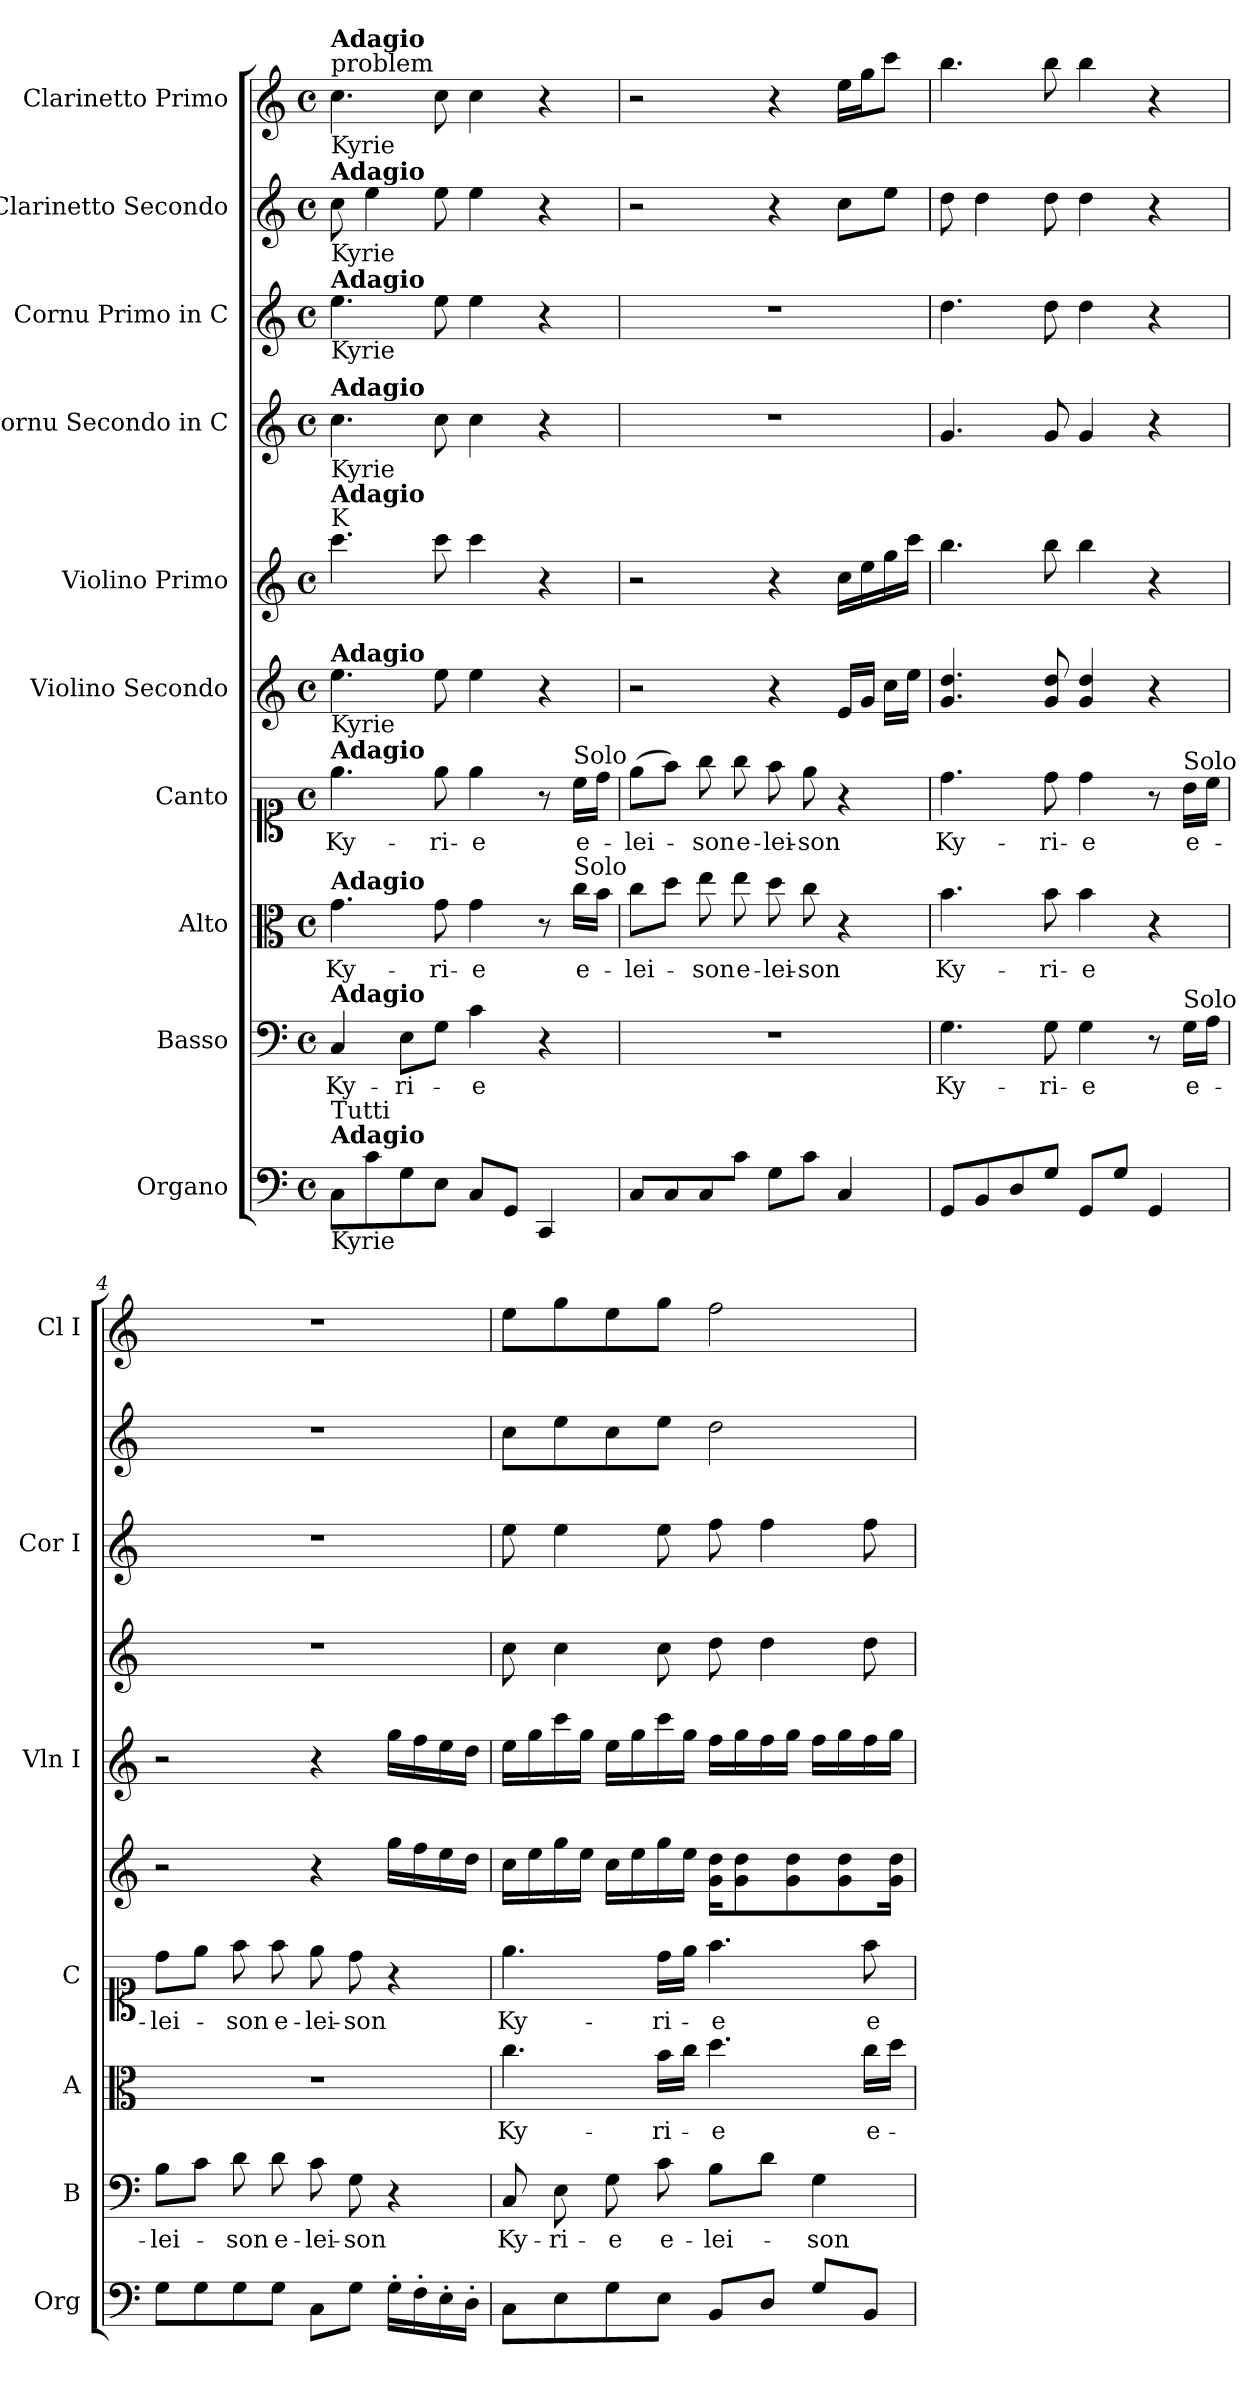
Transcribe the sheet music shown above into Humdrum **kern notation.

**kern	**kern	**text	**kern	**text	**kern	**text	**kern	**kern	**kern	**kern	**kern	**kern
*part10	*part9	*part9	*part8	*part8	*part7	*part7	*part6	*part5	*part4	*part3	*part2	*part1
*staff10	*staff9	*staff9	*staff8	*staff8	*staff7	*staff7	*staff6	*staff5	*staff4	*staff3	*staff2	*staff1
*I"Organo	*I"Basso	*	*I"Alto	*	*I"Canto	*	*I"Violino Secondo	*I"Violino Primo	*I"Cornu Secondo in C	*I"Cornu Primo in C	*I"Clarinetto Secondo	*I"Clarinetto Primo
*I'Org	*I'B	*	*I'A	*	*I'C	*	*	*I'Vln I	*	*I'Cor I	*	*I'Cl I
*clefF4	*clefF4	*	*clefC3	*	*clefC1	*	*clefG2	*clefG2	*clefG2	*clefG2	*clefG2	*clefG2
*k[]	*k[]	*	*k[]	*	*k[]	*	*k[]	*k[]	*k[]	*k[]	*k[]	*k[]
*M4/4	*M4/4	*	*M4/4	*	*M4/4	*	*M4/4	*M4/4	*M4/4	*M4/4	*M4/4	*M4/4
*met(c)	*met(c)	*	*met(c)	*	*met(c)	*	*met(c)	*met(c)	*met(c)	*met(c)	*met(c)	*met(c)
=1	=1	=1	=1	=1	=1	=1	=1	=1	=1	=1	=1	=1
!	!	!	!	!	!	!	!	!	!	!	!	!LO:TX:a:t=problem
!	!	!	!	!	!	!	!	!	!	!	!	!LO:TX:b:t=Kyrie
!	!	!	!	!	!	!	!	!	!	!	!	!LO:TX:a:B:t=Adagio
!	!	!	!	!	!	!	!	!	!	!	!LO:TX:b:t=Kyrie	!
!	!	!	!	!	!	!	!	!	!	!	!LO:TX:a:B:t=Adagio	!
!	!	!	!	!	!	!	!	!	!	!LO:TX:b:t=Kyrie	!	!
!	!	!	!	!	!	!	!	!	!	!LO:TX:a:B:t=Adagio	!	!
!	!	!	!	!	!	!	!	!	!LO:TX:b:t=Kyrie	!	!	!
!	!	!	!	!	!	!	!	!	!LO:TX:a:B:t=Adagio	!	!	!
!	!	!	!	!	!	!	!	!LO:TX:a:t=K	!	!	!	!
!	!	!	!	!	!	!	!	!LO:TX:a:B:t=Adagio	!	!	!	!
!	!	!	!	!	!	!	!LO:TX:b:t=Kyrie	!	!	!	!	!
!	!	!	!	!	!	!	!LO:TX:a:B:t=Adagio	!	!	!	!	!
!	!	!	!	!	!LO:TX:a:B:t=Adagio	!	!	!	!	!	!	!
!	!	!	!LO:TX:a:B:t=Adagio	!	!	!	!	!	!	!	!	!
!	!LO:TX:a:B:t=Adagio	!	!	!	!	!	!	!	!	!	!	!
!LO:TX:b:t=Kyrie	!	!	!	!	!	!	!	!	!	!	!	!
!LO:TX:a:B:t=Adagio	!	!	!	!	!	!	!	!	!	!	!	!
!LO:TX:a:t=Tutti	!	!	!	!	!	!	!	!	!	!	!	!
8CL	4C	Ky-	4.g	Ky-	4.ee	Ky-	4.ee	4.ccc	4.cc	4.ee	8cc	4.cc
8c	.	.	.	.	.	.	.	.	.	.	4ee	.
8G	8EL	-ri-	.	.	.	.	.	.	.	.	.	.
8EJ	8GJ	.	8g	-ri-	8ee	-ri-	8ee	8ccc	8cc	8ee	8ee	8cc
8CL	4c	-e	4g	-e	4ee	-e	4ee	4ccc	4cc	4ee	4ee	4cc
8GGJ	.	.	.	.	.	.	.	.	.	.	.	.
4CC	4r	.	8r	.	8r	.	4r	4r	4r	4r	4r	4r
!	!	!	!	!	!LO:TX:a:t=Solo	!	!	!	!	!	!	!
!	!	!	!LO:TX:a:t=Solo	!	!	!	!	!	!	!	!	!
.	.	.	16ccLL	e-	16ccLL	e-	.	.	.	.	.	.
.	.	.	16bJJ	.	16ddJJ	.	.	.	.	.	.	.
=2	=2	=2	=2	=2	=2	=2	=2	=2	=2	=2	=2	=2
8C/L	1r	.	8ccL	-lei-	(>8eeL	-lei-	2r	2r	1r	1r	2r	2r
8C/	.	.	8ddJ	.	8ffJ)	.	.	.	.	.	.	.
8C/	.	.	8ee	-son	8gg	-son	.	.	.	.	.	.
8c\J	.	.	8ee	e-	8gg	e-	.	.	.	.	.	.
8GL	.	.	8dd	-lei-	8ff	-lei-	4r	4r	.	.	4r	4r
8cJ	.	.	8cc	-son	8ee	-son	.	.	.	.	.	.
4C	.	.	4r	.	4r	.	16eLL	16ccLL	.	.	8ccL	16eeLL
.	.	.	.	.	.	.	16gJJ	16ee	.	.	.	16ggJ
.	.	.	.	.	.	.	16cc\LL	16gg	.	.	8eeJ	8cccJ
.	.	.	.	.	.	.	16eeJJ	16cccJJ	.	.	.	.
=3	=3	=3	=3	=3	=3	=3	=3	=3	=3	=3	=3	=3
8GGL	4.G	Ky-	4.b	Ky-	4.dd	Ky-	4.g/ 4.dd/	4.bb	4.g	4.dd	8dd	4.bb
8BB	.	.	.	.	.	.	.	.	.	.	4dd	.
8D	.	.	.	.	.	.	.	.	.	.	.	.
8GJ	8G	-ri-	8b	-ri-	8dd	-ri-	8g/ 8dd/	8bb	8g	8dd	8dd	8bb
8GG/L	4G	-e	4b	-e	4dd	-e	4g/ 4dd/	4bb	4g	4dd	4dd	4bb
8G\J	.	.	.	.	.	.	.	.	.	.	.	.
4GG	8r	.	4r	.	8r	.	4r	4r	4r	4r	4r	4r
!	!	!	!	!	!LO:TX:a:t=Solo	!	!	!	!	!	!	!
!	!LO:TX:a:t=Solo	!	!	!	!	!	!	!	!	!	!	!
.	16GLL	e-	.	.	16bLL	e-	.	.	.	.	.	.
.	16AJJ	.	.	.	16ccJJ	.	.	.	.	.	.	.
=4	=4	=4	=4	=4	=4	=4	=4	=4	=4	=4	=4	=4
8GL	8BL	-lei-	1r	.	8ddL	-lei-	2r	2r	1r	1r	1r	1r
8G	8cJ	.	.	.	8eeJ	.	.	.	.	.	.	.
8G	8d	-son	.	.	8ff	-son	.	.	.	.	.	.
8GJ	8d	e-	.	.	8ff	e-	.	.	.	.	.	.
8CL	8c	-lei-	.	.	8ee	-lei-	4r	4r	.	.	.	.
8GJ	8G	-son	.	.	8dd	-son	.	.	.	.	.	.
16G'LL	4r	.	.	.	4r	.	16ggLL	16ggLL	.	.	.	.
16F'	.	.	.	.	.	.	16ff	16ff	.	.	.	.
16E'	.	.	.	.	.	.	16ee	16ee	.	.	.	.
16D'JJ	.	.	.	.	.	.	16ddJJ	16ddJJ	.	.	.	.
=5	=5	=5	=5	=5	=5	=5	=5	=5	=5	=5	=5	=5
8CL	8C	Ky-	4.cc	Ky-	4.ee	Ky-	16ccLL	16eeLL	8cc	8ee	8ccL	8eeL
.	.	.	.	.	.	.	16ee	16gg	.	.	.	.
8E	8E	-ri-	.	.	.	.	16gg	16ccc	4cc	4ee	8ee	8gg
.	.	.	.	.	.	.	16eeJJ	16ggJJ	.	.	.	.
8G	8G	-e	.	.	.	.	16ccLL	16eeLL	.	.	8cc	8ee
.	.	.	.	.	.	.	16ee	16gg	.	.	.	.
8EJ	8c	e-	16bLL	-ri-	16ddLL	-ri-	16gg	16ccc	8cc	8ee	8eeJ	8ggJ
.	.	.	16ccJJ	.	16eeJJ	.	16eeJJ	16ggJJ	.	.	.	.
8BBL	8BL	-lei-	4.dd	-e	4.ff	-e	16g 16ddKL	16ffLL	8dd	8ff	2dd	2ff
.	.	.	.	.	.	.	8g 8dd	16gg	.	.	.	.
8DJ	8dJ	.	.	.	.	.	.	16ff	4dd	4ff	.	.
.	.	.	.	.	.	.	8g 8dd	16ggJJ	.	.	.	.
8G\L	4G	-son	.	.	.	.	.	16ffLL	.	.	.	.
.	.	.	.	.	.	.	8g 8dd	16gg	.	.	.	.
8BB/J	.	.	16ccLL	e-	8ff	e-	.	16ff	8dd	8ff	.	.
.	.	.	16ddJJ	.	.	.	16g 16ddJk	16ggJJ	.	.	.	.
=	=	=	=	=	=	=	=	=	=	=	=	=
*-	*-	*-	*-	*-	*-	*-	*-	*-	*-	*-	*-	*-
